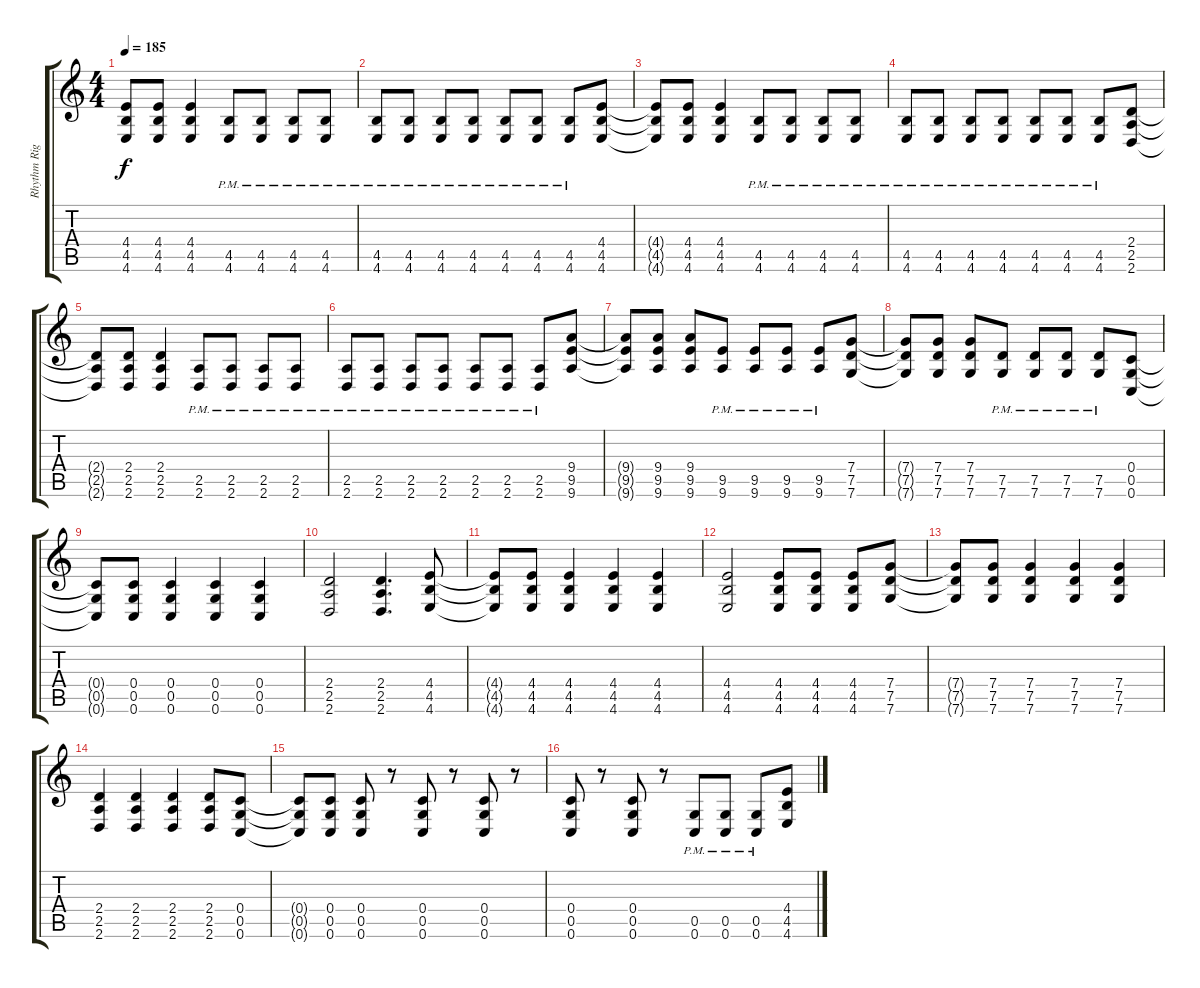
\track ("Rhythm Right" "Rhythm Rig") {instrument distortionguitar}
\staff {score tabs}
\tuning (D4 A3 F3 C3 G2 C2) {hide}
\ts (4 4)
\tempo 185
\clef g2
\ks c
(4.4{t} 4.5{t} 4.6{t}).8{dy f} (4.4 4.5 4.6).8 (4.4 4.5 4.6).4 (4.5{pm} 4.6{pm}).8 (4.5{pm} 4.6{pm}).8 (4.5{pm} 4.6{pm}).8 (4.5{pm} 4.6{pm}).8 |
(4.5{pm} 4.6{pm}).8 (4.5{pm} 4.6{pm}).8 (4.5{pm} 4.6{pm}).8 (4.5{pm} 4.6{pm}).8 (4.5{pm} 4.6{pm}).8 (4.5{pm} 4.6{pm}).8 (4.5{pm} 4.6{pm}).8 (4.4 4.5 4.6).8 |
(4.4{t} 4.5{t} 4.6{t}).8 (4.4 4.5 4.6).8 (4.4 4.5 4.6).4 (4.5{pm} 4.6{pm}).8 (4.5{pm} 4.6{pm}).8 (4.5{pm} 4.6{pm}).8 (4.5{pm} 4.6{pm}).8 |
(4.5{pm} 4.6{pm}).8 (4.5{pm} 4.6{pm}).8 (4.5{pm} 4.6{pm}).8 (4.5{pm} 4.6{pm}).8 (4.5{pm} 4.6{pm}).8 (4.5{pm} 4.6{pm}).8 (4.5{pm} 4.6{pm}).8 (2.4 2.5 2.6).8 |
(2.4{t} 2.5{t} 2.6{t}).8 (2.4 2.5 2.6).8 (2.4 2.5 2.6).4 (2.5{pm} 2.6{pm}).8 (2.5{pm} 2.6{pm}).8 (2.5{pm} 2.6{pm}).8 (2.5{pm} 2.6{pm}).8 |
(2.5{pm} 2.6{pm}).8 (2.5{pm} 2.6{pm}).8 (2.5{pm} 2.6{pm}).8 (2.5{pm} 2.6{pm}).8 (2.5{pm} 2.6{pm}).8 (2.5{pm} 2.6{pm}).8 (2.5{pm} 2.6{pm}).8 (9.4 9.5 9.6).8 |
(9.4{t} 9.5{t} 9.6{t}).8 (9.4 9.5 9.6).8 (9.4 9.5 9.6).8 (9.5{pm} 9.6{pm}).8 (9.5{pm} 9.6{pm}).8 (9.5{pm} 9.6{pm}).8 (9.5{pm} 9.6{pm}).8 (7.4 7.5 7.6).8 |
(7.4{t} 7.5{t} 7.6{t}).8 (7.4 7.5 7.6).8 (7.4 7.5 7.6).8 (7.5{pm} 7.6{pm}).8 (7.5{pm} 7.6{pm}).8 (7.5{pm} 7.6{pm}).8 (7.5{pm} 7.6{pm}).8 (0.4 0.5 0.6).8 |
(0.4{t} 0.5{t} 0.6{t}).8 (0.4 0.5 0.6).8 (0.4 0.5 0.6).4 (0.4 0.5 0.6).4 (0.4 0.5 0.6).4 |
(2.4 2.5 2.6).2 (2.4 2.5 2.6).4{d} (4.4 4.5 4.6).8 |
(4.4{t} 4.5{t} 4.6{t}).8 (4.4 4.5 4.6).8 (4.4 4.5 4.6).4 (4.4 4.5 4.6).4 (4.4 4.5 4.6).4 |
(4.4 4.5 4.6).2 (4.4 4.5 4.6).8 (4.4 4.5 4.6).8 (4.4 4.5 4.6).8 (7.4 7.5 7.6).8 |
(7.4{t} 7.5{t} 7.6{t}).8 (7.4 7.5 7.6).8 (7.4 7.5 7.6).4 (7.4 7.5 7.6).4 (7.4 7.5 7.6).4 |
(2.4 2.5 2.6).4 (2.4 2.5 2.6).4 (2.4 2.5 2.6).4 (2.4 2.5 2.6).8 (0.4 0.5 0.6).8 |
(0.4{t} 0.5{t} 0.6{t}).8 (0.4 0.5 0.6).8 (0.4 0.5 0.6).8 r.8 (0.4 0.5 0.6).8 r.8 (0.4 0.5 0.6).8 r.8 |
(0.4 0.5 0.6).8 r.8 (0.4 0.5 0.6).8 r.8 (0.5{pm} 0.6{pm}).8 (0.5{pm} 0.6{pm}).8 (0.5{pm} 0.6{pm}).8 (4.4 4.5 4.6).8
